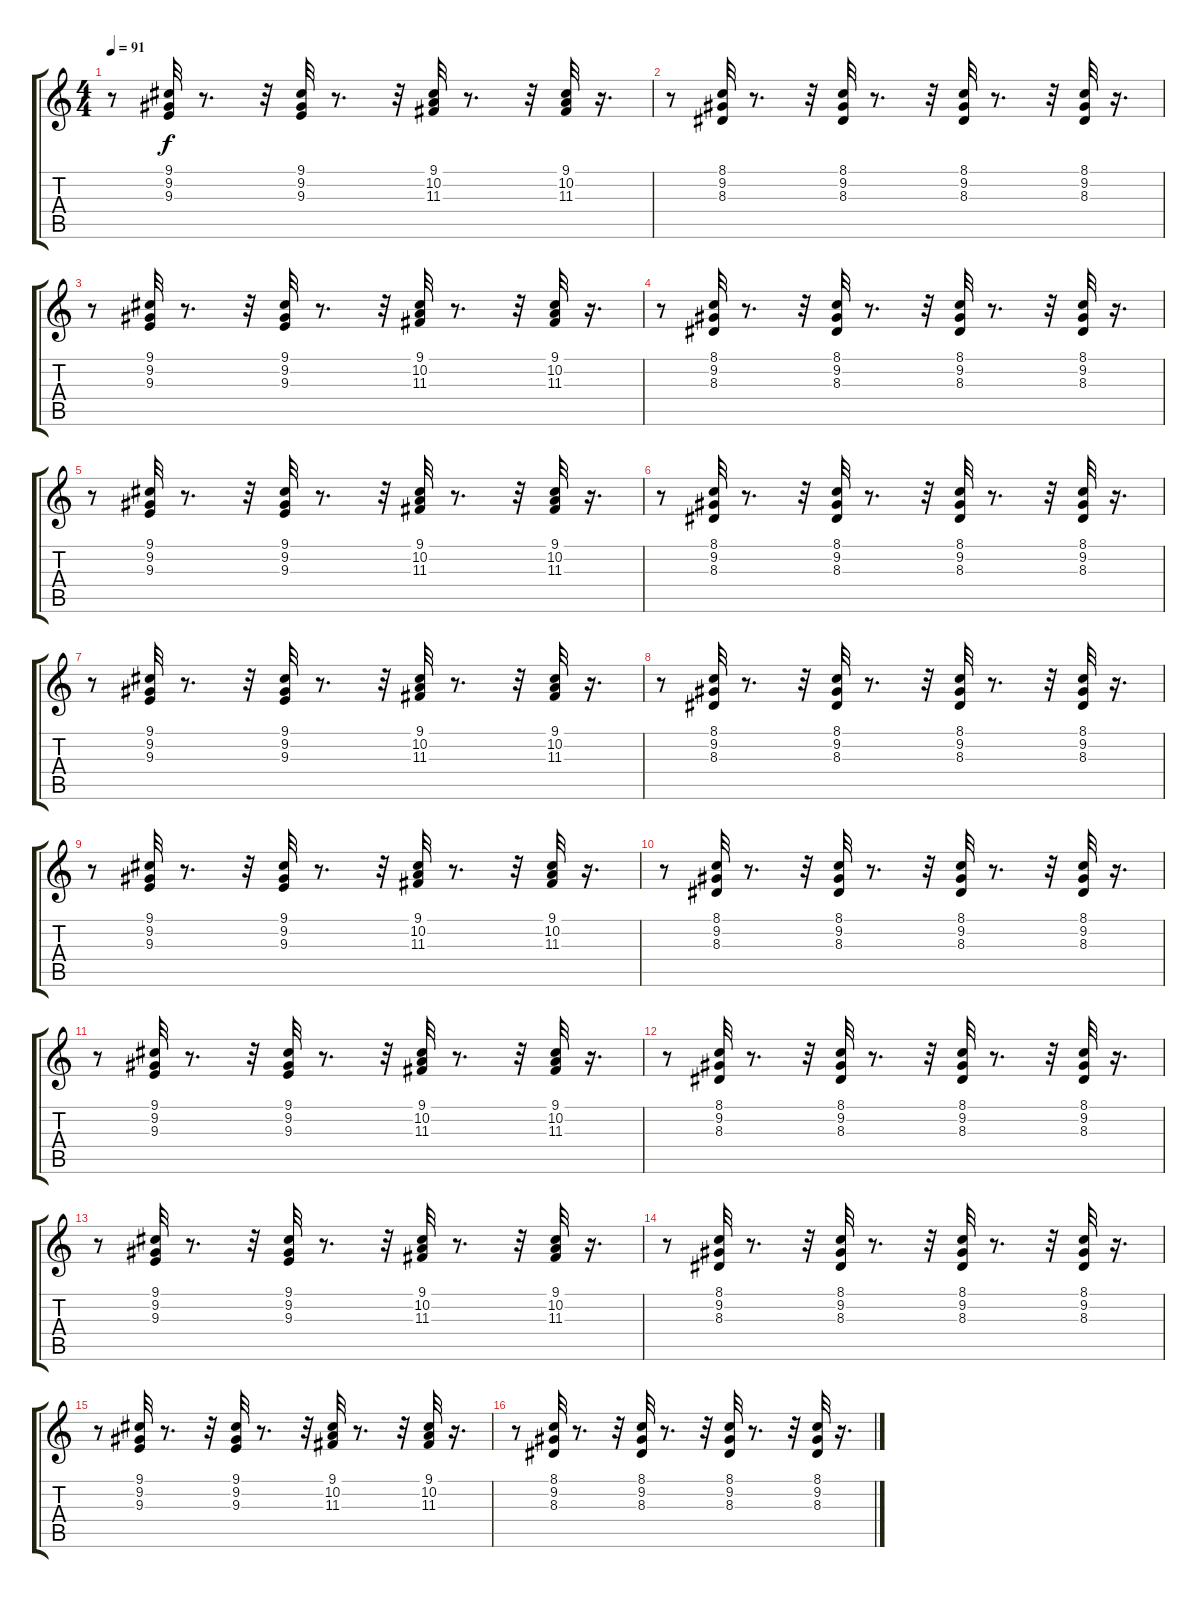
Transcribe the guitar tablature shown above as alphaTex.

\track "" {instrument drawbarorgan}
\staff {score tabs}
\tuning (E4 B3 G3 D3 A2 E2) {hide}
\ts (4 4)
\tempo 91
\clef g2
\ks c
r.8{dy f} (9.1 9.2 9.3).32 r.8{d} r.32 (9.1 9.2 9.3).32 r.8{d} r.32 (9.1 10.2 11.3).32 r.8{d} r.32 (9.1 10.2 11.3).32 r.16{d} |
r.8 (8.1 9.2 8.3).32 r.8{d} r.32 (8.1 9.2 8.3).32 r.8{d} r.32 (8.1 9.2 8.3).32 r.8{d} r.32 (8.1 9.2 8.3).32 r.16{d} |
r.8 (9.1 9.2 9.3).32 r.8{d} r.32 (9.1 9.2 9.3).32 r.8{d} r.32 (9.1 10.2 11.3).32 r.8{d} r.32 (9.1 10.2 11.3).32 r.16{d} |
r.8 (8.1 9.2 8.3).32 r.8{d} r.32 (8.1 9.2 8.3).32 r.8{d} r.32 (8.1 9.2 8.3).32 r.8{d} r.32 (8.1 9.2 8.3).32 r.16{d} |
r.8 (9.1 9.2 9.3).32 r.8{d} r.32 (9.1 9.2 9.3).32 r.8{d} r.32 (9.1 10.2 11.3).32 r.8{d} r.32 (9.1 10.2 11.3).32 r.16{d} |
r.8 (8.1 9.2 8.3).32 r.8{d} r.32 (8.1 9.2 8.3).32 r.8{d} r.32 (8.1 9.2 8.3).32 r.8{d} r.32 (8.1 9.2 8.3).32 r.16{d} |
r.8 (9.1 9.2 9.3).32 r.8{d} r.32 (9.1 9.2 9.3).32 r.8{d} r.32 (9.1 10.2 11.3).32 r.8{d} r.32 (9.1 10.2 11.3).32 r.16{d} |
r.8 (8.1 9.2 8.3).32 r.8{d} r.32 (8.1 9.2 8.3).32 r.8{d} r.32 (8.1 9.2 8.3).32 r.8{d} r.32 (8.1 9.2 8.3).32 r.16{d} |
r.8 (9.1 9.2 9.3).32 r.8{d} r.32 (9.1 9.2 9.3).32 r.8{d} r.32 (9.1 10.2 11.3).32 r.8{d} r.32 (9.1 10.2 11.3).32 r.16{d} |
r.8 (8.1 9.2 8.3).32 r.8{d} r.32 (8.1 9.2 8.3).32 r.8{d} r.32 (8.1 9.2 8.3).32 r.8{d} r.32 (8.1 9.2 8.3).32 r.16{d} |
r.8 (9.1 9.2 9.3).32 r.8{d} r.32 (9.1 9.2 9.3).32 r.8{d} r.32 (9.1 10.2 11.3).32 r.8{d} r.32 (9.1 10.2 11.3).32 r.16{d} |
r.8 (8.1 9.2 8.3).32 r.8{d} r.32 (8.1 9.2 8.3).32 r.8{d} r.32 (8.1 9.2 8.3).32 r.8{d} r.32 (8.1 9.2 8.3).32 r.16{d} |
r.8 (9.1 9.2 9.3).32 r.8{d} r.32 (9.1 9.2 9.3).32 r.8{d} r.32 (9.1 10.2 11.3).32 r.8{d} r.32 (9.1 10.2 11.3).32 r.16{d} |
r.8 (8.1 9.2 8.3).32 r.8{d} r.32 (8.1 9.2 8.3).32 r.8{d} r.32 (8.1 9.2 8.3).32 r.8{d} r.32 (8.1 9.2 8.3).32 r.16{d} |
r.8 (9.1 9.2 9.3).32 r.8{d} r.32 (9.1 9.2 9.3).32 r.8{d} r.32 (9.1 10.2 11.3).32 r.8{d} r.32 (9.1 10.2 11.3).32 r.16{d} |
r.8 (8.1 9.2 8.3).32 r.8{d} r.32 (8.1 9.2 8.3).32 r.8{d} r.32 (8.1 9.2 8.3).32 r.8{d} r.32 (8.1 9.2 8.3).32 r.16{d}
